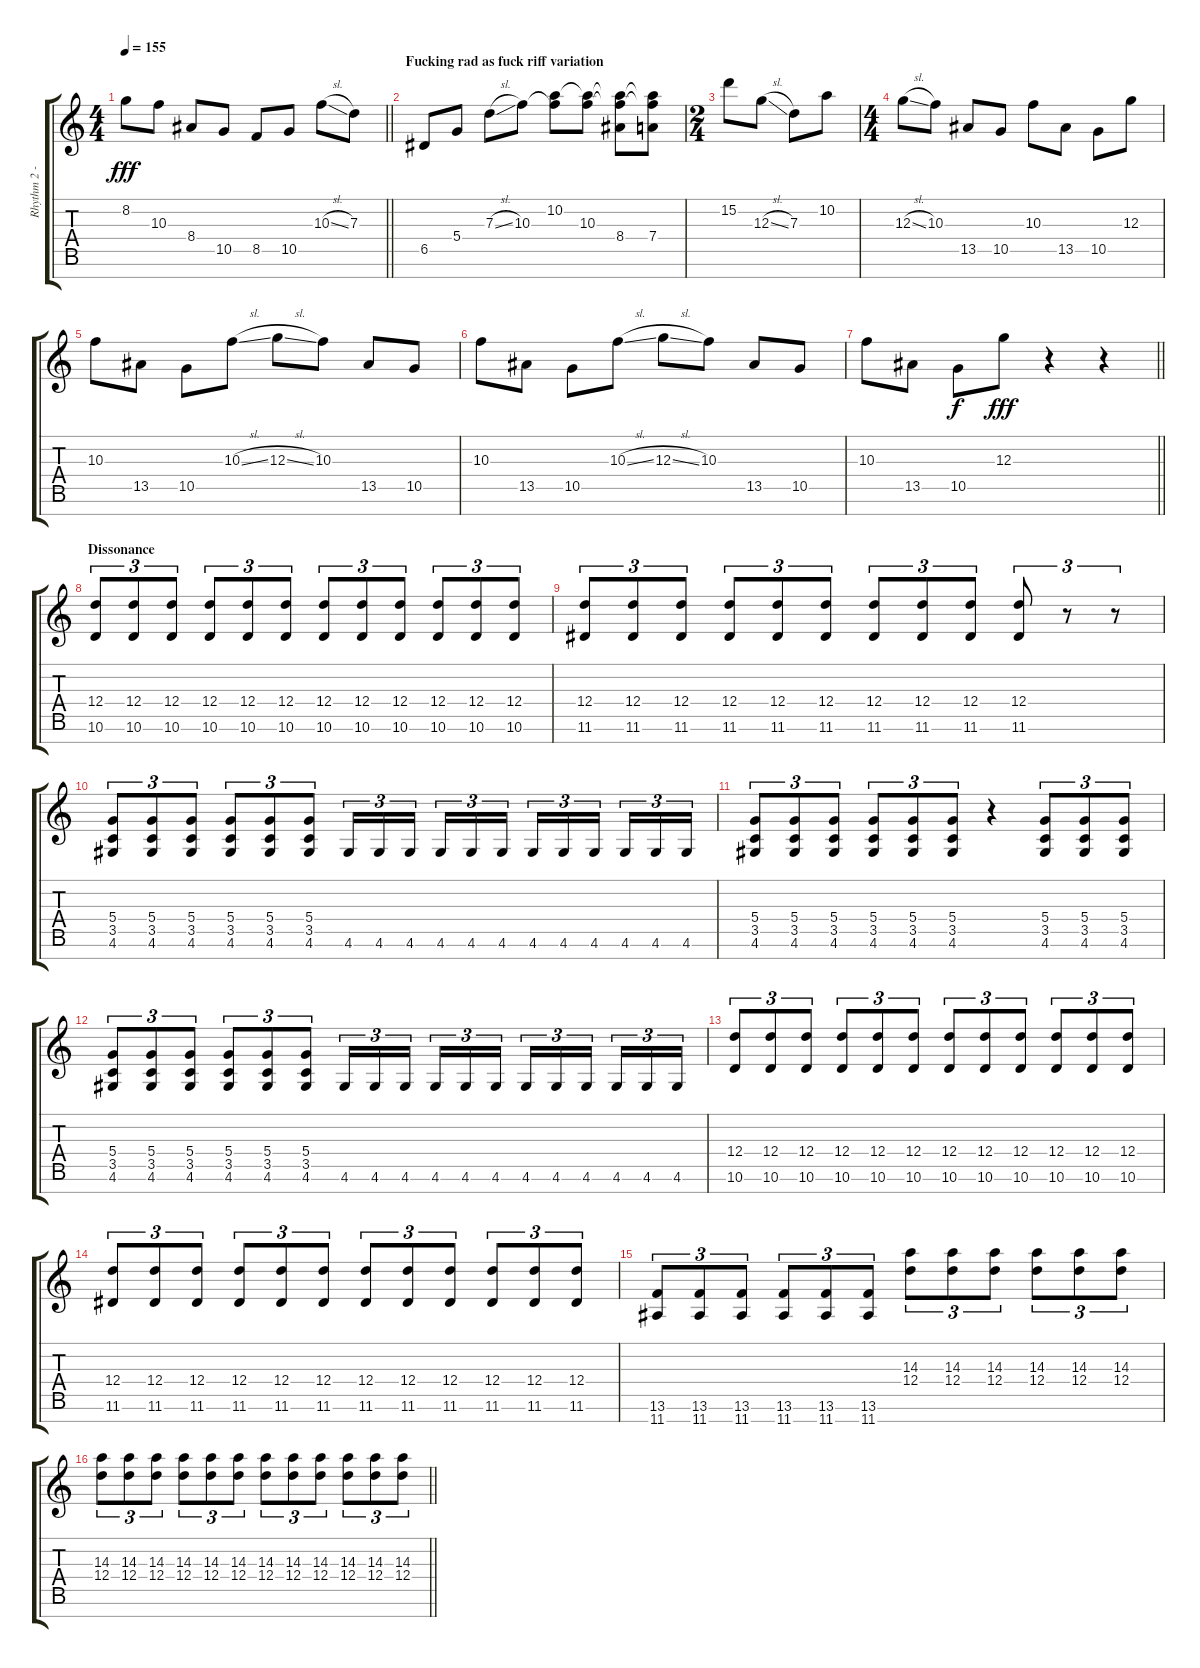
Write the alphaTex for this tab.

\track ("Rhythm 2 - Scott" "Rhythm 2 -") {instrument distortionguitar}
\staff {score tabs}
\tuning (E4 B3 G3 D3 A2 E2 B1) {hide}
\ts (4 4)
\tempo 155
\clef g2
\barLineRight lightlight
\ks c
8.2.8{dy fff} 10.3.8 8.4.8 10.5.8 8.5.8 10.5.8 10.3{sl}.8 7.3.8 |
\section ("" "Fucking rad as fuck riff variation")
6.5.8 5.4.8 7.3{sl}.8 10.3.8 (10.2 10.3{t}).8 (10.2{t} 10.3).8 (10.2{t} 10.3{t} 8.4).8 (10.2{t} 10.3{t} 7.4).8 |
\ts (2 4)
15.2.8 12.3{sl}.8 7.3.8 10.2.8 |
\ts (4 4)
12.3{sl}.8 10.3.8 13.5.8 10.5.8 10.3.8 13.5.8 10.5.8 12.3.8 |
10.3.8 13.5.8 10.5.8 10.3{sl}.8 12.3{sl}.8 10.3.8 13.5.8 10.5.8 |
10.3.8 13.5.8 10.5.8 10.3{sl}.8 12.3{sl}.8 10.3.8 13.5.8 10.5.8 |
\barLineRight lightlight
10.3.8 13.5.8 10.5.8{dy f} 12.3.8{dy fff} r.4 r.4 |
\section ("" "Dissonance")
(12.4 10.6).8{tu (3 2)} (12.4 10.6).8{tu (3 2)} (12.4 10.6).8{tu (3 2)} (12.4 10.6).8{tu (3 2)} (12.4 10.6).8{tu (3 2)} (12.4 10.6).8{tu (3 2)} (12.4 10.6).8{tu (3 2)} (12.4 10.6).8{tu (3 2)} (12.4 10.6).8{tu (3 2)} (12.4 10.6).8{tu (3 2)} (12.4 10.6).8{tu (3 2)} (12.4 10.6).8{tu (3 2)} |
(12.4 11.6).8{tu (3 2)} (12.4 11.6).8{tu (3 2)} (12.4 11.6).8{tu (3 2)} (12.4 11.6).8{tu (3 2)} (12.4 11.6).8{tu (3 2)} (12.4 11.6).8{tu (3 2)} (12.4 11.6).8{tu (3 2)} (12.4 11.6).8{tu (3 2)} (12.4 11.6).8{tu (3 2)} (12.4 11.6).8{tu (3 2)} r.8{tu (3 2)} r.8{tu (3 2)} |
(5.4 3.5 4.6).8{tu (3 2)} (5.4 3.5 4.6).8{tu (3 2)} (5.4 3.5 4.6).8{tu (3 2)} (5.4 3.5 4.6).8{tu (3 2)} (5.4 3.5 4.6).8{tu (3 2)} (5.4 3.5 4.6).8{tu (3 2)} 4.6.16{tu (3 2)} 4.6.16{tu (3 2)} 4.6.16{tu (3 2) beam splitsecondary} 4.6.16{tu (3 2)} 4.6.16{tu (3 2)} 4.6.16{tu (3 2)} 4.6.16{tu (3 2)} 4.6.16{tu (3 2)} 4.6.16{tu (3 2) beam splitsecondary} 4.6.16{tu (3 2)} 4.6.16{tu (3 2)} 4.6.16{tu (3 2)} |
(5.4 3.5 4.6).8{tu (3 2)} (5.4 3.5 4.6).8{tu (3 2)} (5.4 3.5 4.6).8{tu (3 2)} (5.4 3.5 4.6).8{tu (3 2)} (5.4 3.5 4.6).8{tu (3 2)} (5.4 3.5 4.6).8{tu (3 2)} r.4 (5.4 3.5 4.6).8{tu (3 2)} (5.4 3.5 4.6).8{tu (3 2)} (5.4 3.5 4.6).8{tu (3 2)} |
(5.4 3.5 4.6).8{tu (3 2)} (5.4 3.5 4.6).8{tu (3 2)} (5.4 3.5 4.6).8{tu (3 2)} (5.4 3.5 4.6).8{tu (3 2)} (5.4 3.5 4.6).8{tu (3 2)} (5.4 3.5 4.6).8{tu (3 2)} 4.6.16{tu (3 2)} 4.6.16{tu (3 2)} 4.6.16{tu (3 2) beam splitsecondary} 4.6.16{tu (3 2)} 4.6.16{tu (3 2)} 4.6.16{tu (3 2)} 4.6.16{tu (3 2)} 4.6.16{tu (3 2)} 4.6.16{tu (3 2) beam splitsecondary} 4.6.16{tu (3 2)} 4.6.16{tu (3 2)} 4.6.16{tu (3 2)} |
(12.4 10.6).8{tu (3 2)} (12.4 10.6).8{tu (3 2)} (12.4 10.6).8{tu (3 2)} (12.4 10.6).8{tu (3 2)} (12.4 10.6).8{tu (3 2)} (12.4 10.6).8{tu (3 2)} (12.4 10.6).8{tu (3 2)} (12.4 10.6).8{tu (3 2)} (12.4 10.6).8{tu (3 2)} (12.4 10.6).8{tu (3 2)} (12.4 10.6).8{tu (3 2)} (12.4 10.6).8{tu (3 2)} |
(12.4 11.6).8{tu (3 2)} (12.4 11.6).8{tu (3 2)} (12.4 11.6).8{tu (3 2)} (12.4 11.6).8{tu (3 2)} (12.4 11.6).8{tu (3 2)} (12.4 11.6).8{tu (3 2)} (12.4 11.6).8{tu (3 2)} (12.4 11.6).8{tu (3 2)} (12.4 11.6).8{tu (3 2)} (12.4 11.6).8{tu (3 2)} (12.4 11.6).8{tu (3 2)} (12.4 11.6).8{tu (3 2)} |
(13.6 11.7).8{tu (3 2)} (13.6 11.7).8{tu (3 2)} (13.6 11.7).8{tu (3 2)} (13.6 11.7).8{tu (3 2)} (13.6 11.7).8{tu (3 2)} (13.6 11.7).8{tu (3 2)} (14.3 12.4).8{tu (3 2)} (14.3 12.4).8{tu (3 2)} (14.3 12.4).8{tu (3 2)} (14.3 12.4).8{tu (3 2)} (14.3 12.4).8{tu (3 2)} (14.3 12.4).8{tu (3 2)} |
\barLineRight lightlight
(14.3 12.4).8{tu (3 2)} (14.3 12.4).8{tu (3 2)} (14.3 12.4).8{tu (3 2)} (14.3 12.4).8{tu (3 2)} (14.3 12.4).8{tu (3 2)} (14.3 12.4).8{tu (3 2)} (14.3 12.4).8{tu (3 2)} (14.3 12.4).8{tu (3 2)} (14.3 12.4).8{tu (3 2)} (14.3 12.4).8{tu (3 2)} (14.3 12.4).8{tu (3 2)} (14.3 12.4).8{tu (3 2)}
